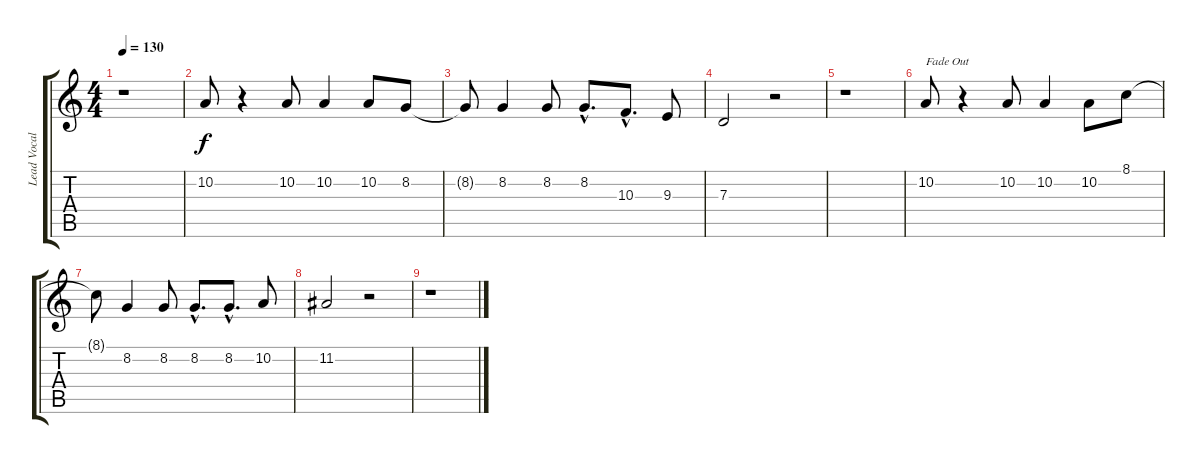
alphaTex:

\track ("Lead Vocal" "Lead Vocal") {instrument tenorsax}
\staff {score tabs}
\tuning (E4 B3 G3 D3 A2 E2) {hide}
\ts (4 4)
\tempo 130
\clef g2
\ks c
r.1{dy f} |
10.2.8 r.4 10.2.8 10.2.4 10.2.8 8.2.8 |
8.2{t}.8 8.2.4 8.2.8 8.2{hac}.8{d} 10.3{hac}.8{d} 9.3.8 |
7.3.2 r.2 |
r.1 |
10.2.8{txt "Fade Out"} r.4 10.2.8 10.2.4 10.2.8 8.1.8 |
8.1{t}.8 8.2.4 8.2.8 8.2{hac}.8{d} 8.2{hac}.8{d} 10.2.8 |
11.2.2 r.2 |
r.1
